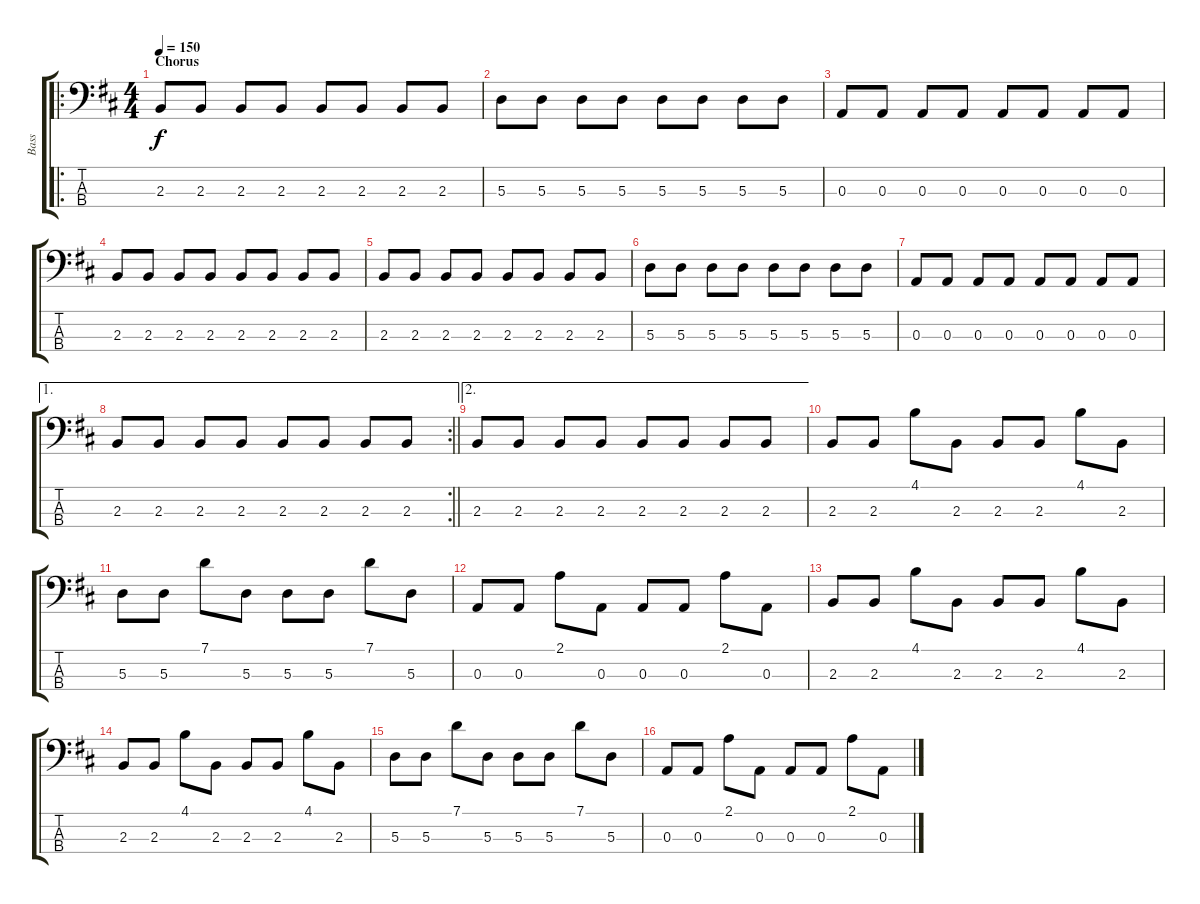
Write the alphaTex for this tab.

\track ("Bass" "Bass") {instrument electricbassfinger}
\staff {score tabs}
\tuning (G2 D2 A1 E1) {hide}
\ro
\ts (4 4)
\section ("" "Chorus")
\tempo 150
\clef f4
\ks d
2.3.8{dy f} 2.3.8 2.3.8 2.3.8 2.3.8 2.3.8 2.3.8 2.3.8 |
5.3.8 5.3.8 5.3.8 5.3.8 5.3.8 5.3.8 5.3.8 5.3.8 |
0.3.8 0.3.8 0.3.8 0.3.8 0.3.8 0.3.8 0.3.8 0.3.8 |
2.3.8 2.3.8 2.3.8 2.3.8 2.3.8 2.3.8 2.3.8 2.3.8 |
2.3.8 2.3.8 2.3.8 2.3.8 2.3.8 2.3.8 2.3.8 2.3.8 |
5.3.8 5.3.8 5.3.8 5.3.8 5.3.8 5.3.8 5.3.8 5.3.8 |
0.3.8 0.3.8 0.3.8 0.3.8 0.3.8 0.3.8 0.3.8 0.3.8 |
\ae 1
\rc 2
\barLineRight lightlight
2.3.8 2.3.8 2.3.8 2.3.8 2.3.8 2.3.8 2.3.8 2.3.8 |
\ae 2
2.3.8 2.3.8 2.3.8 2.3.8 2.3.8 2.3.8 2.3.8 2.3.8 |
2.3.8 2.3.8 4.1.8 2.3.8 2.3.8 2.3.8 4.1.8 2.3.8 |
5.3.8 5.3.8 7.1.8 5.3.8 5.3.8 5.3.8 7.1.8 5.3.8 |
0.3.8 0.3.8 2.1.8 0.3.8 0.3.8 0.3.8 2.1.8 0.3.8 |
2.3.8 2.3.8 4.1.8 2.3.8 2.3.8 2.3.8 4.1.8 2.3.8 |
2.3.8 2.3.8 4.1.8 2.3.8 2.3.8 2.3.8 4.1.8 2.3.8 |
5.3.8 5.3.8 7.1.8 5.3.8 5.3.8 5.3.8 7.1.8 5.3.8 |
0.3.8 0.3.8 2.1.8 0.3.8 0.3.8 0.3.8 2.1.8 0.3.8
